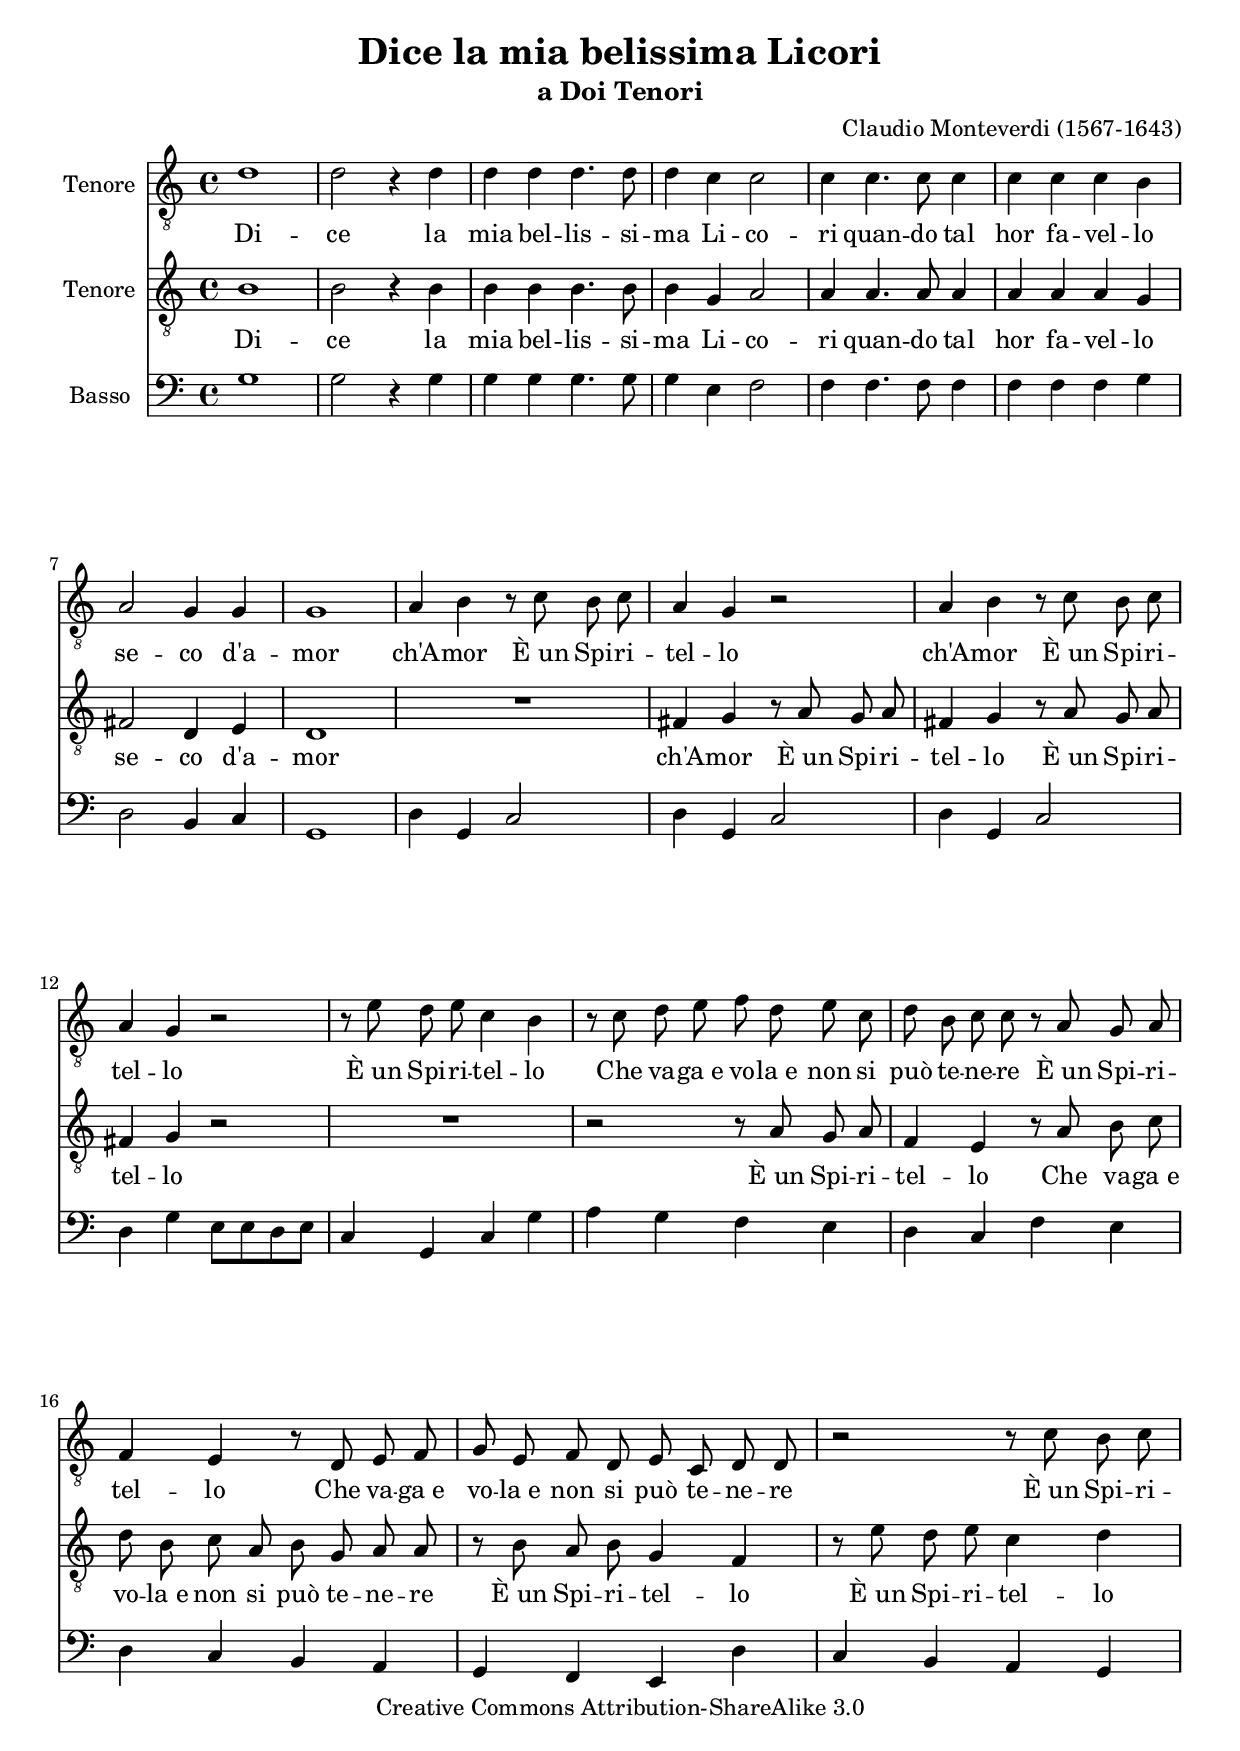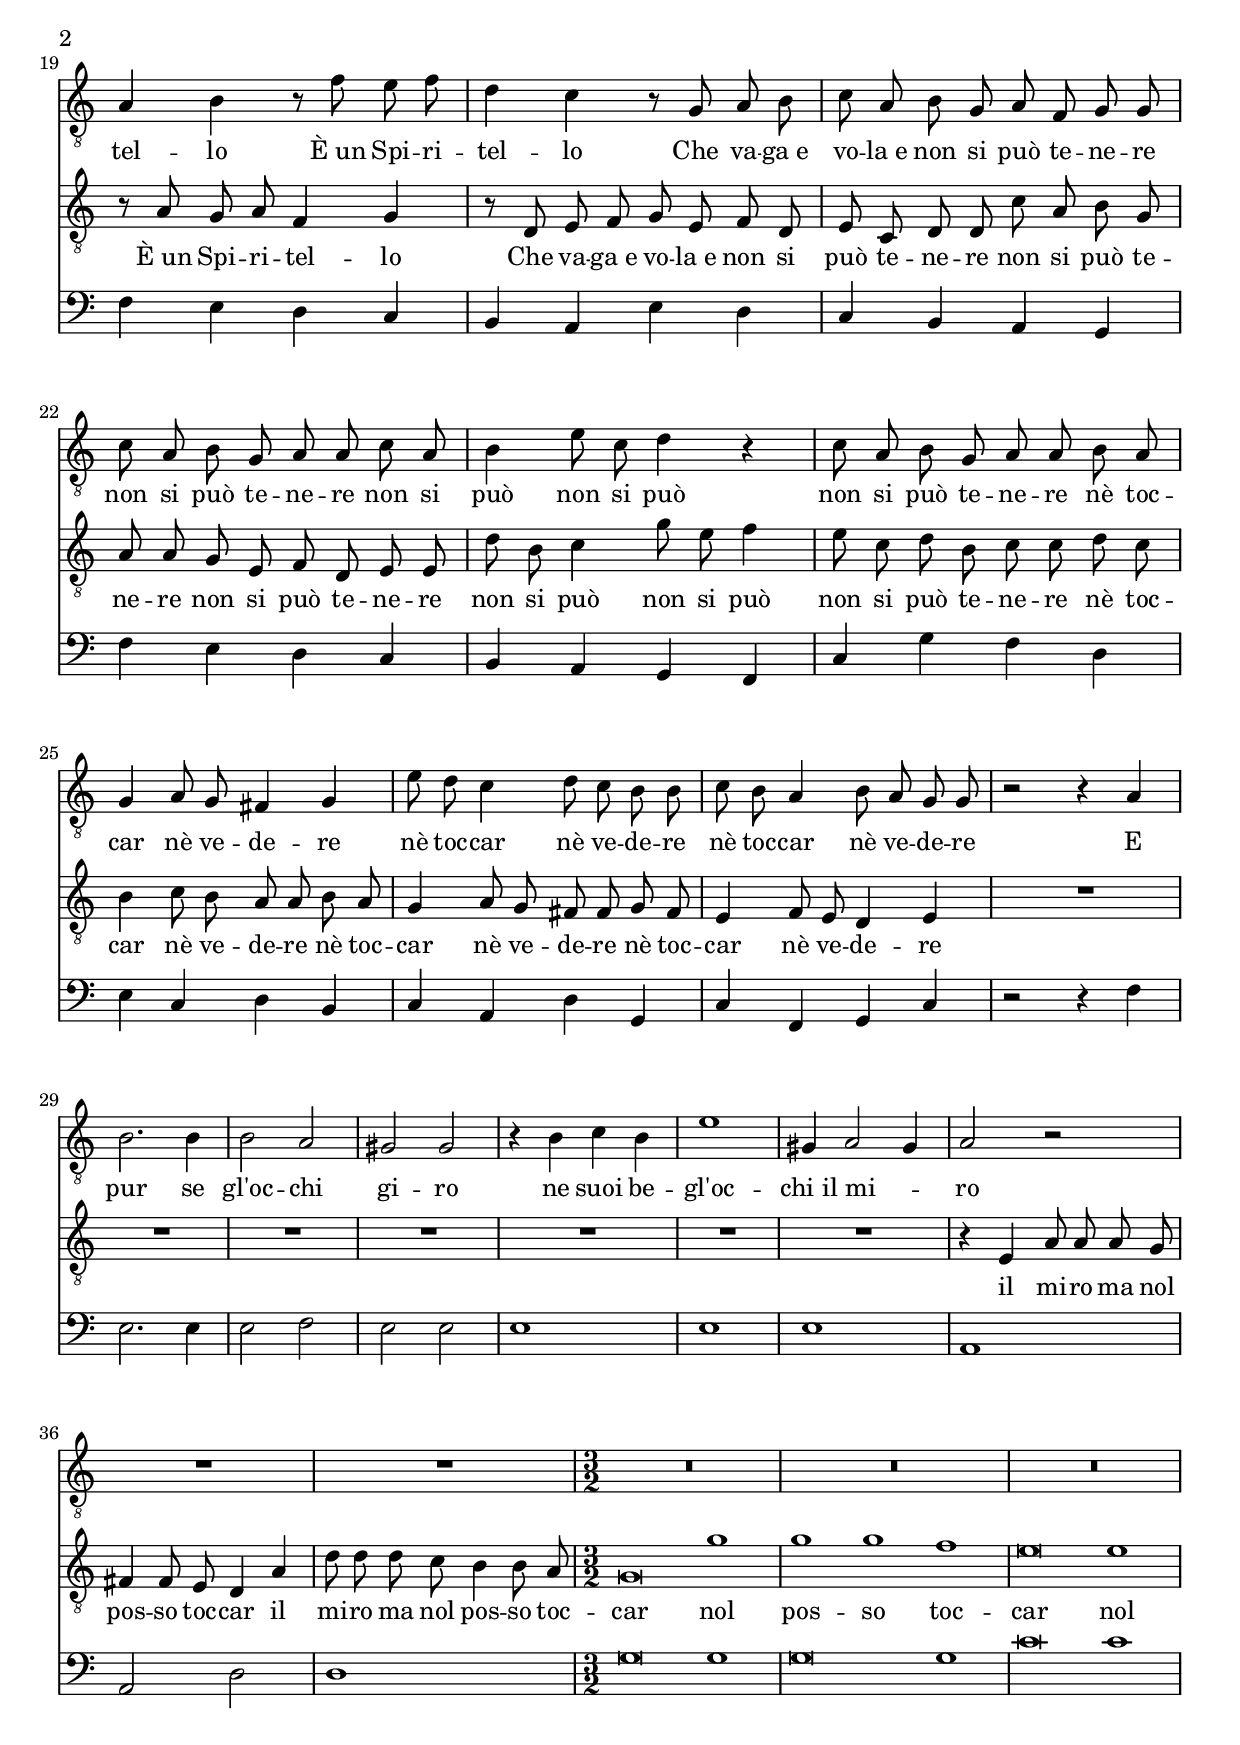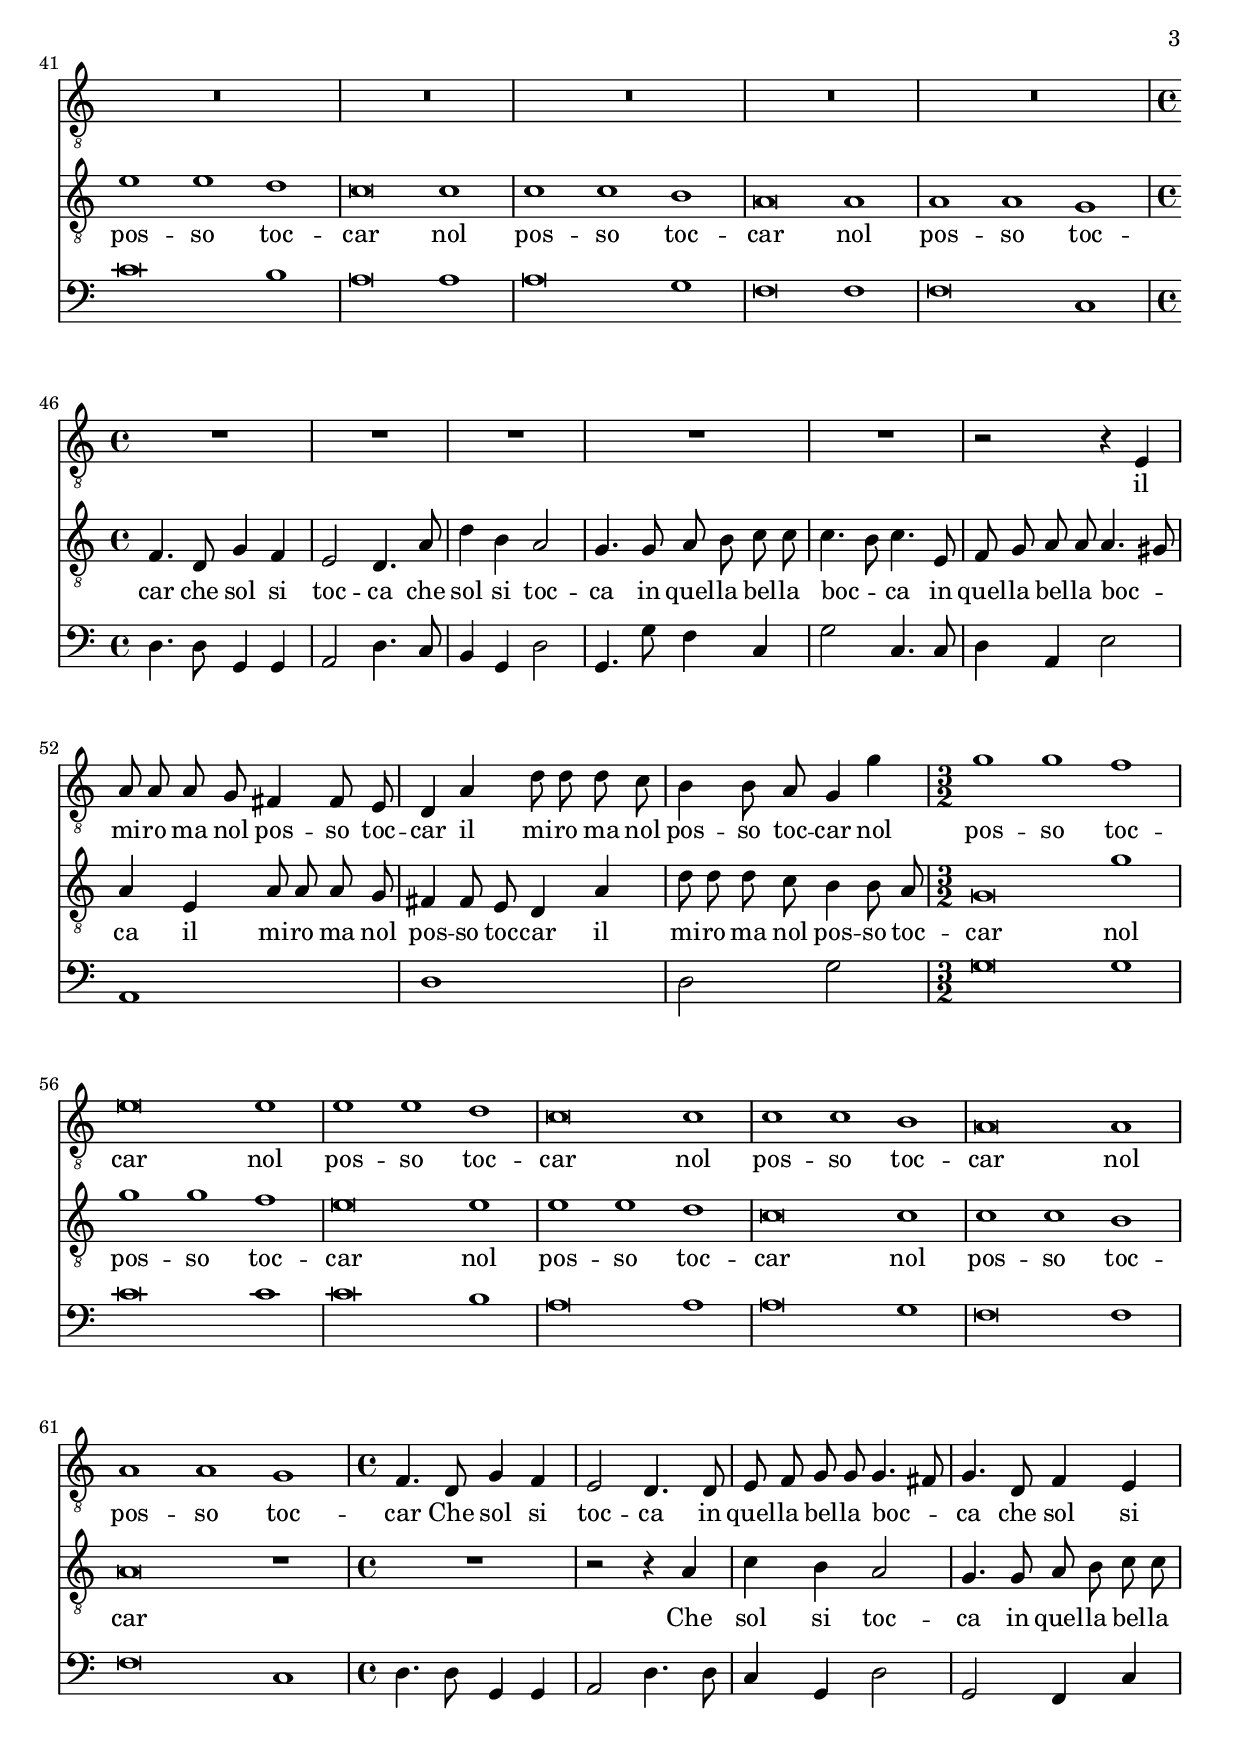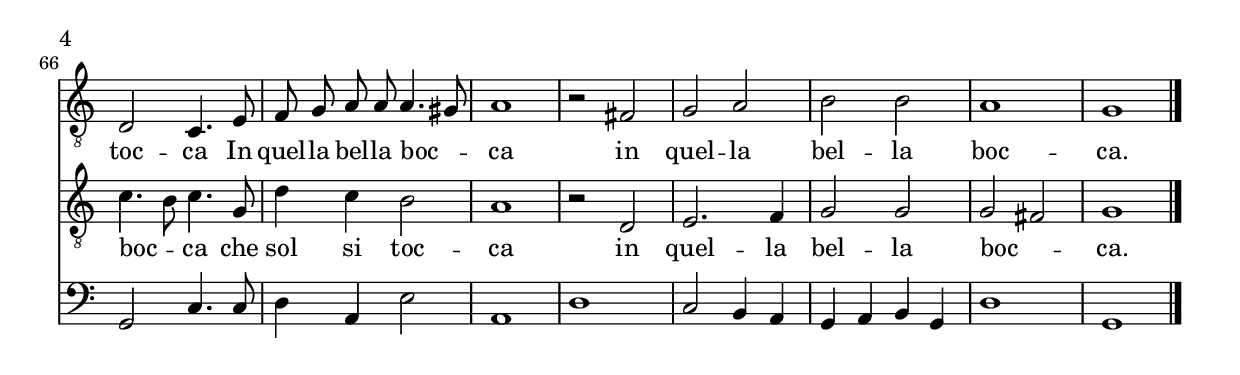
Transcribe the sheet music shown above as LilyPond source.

% Created on Sun Mar 08 10:25:02 CET 2009
\version "2.12.2"

\header {
	title = "Dice la mia belissima Licori"
	subtitle = "a Doi Tenori"
	composer = "Claudio Monteverdi (1567-1643)"
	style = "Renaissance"
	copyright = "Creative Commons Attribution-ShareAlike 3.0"
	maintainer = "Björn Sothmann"
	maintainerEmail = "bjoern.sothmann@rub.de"
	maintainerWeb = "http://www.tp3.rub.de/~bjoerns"
}

\include "deutsch.ly"

verseI= \lyricmode {
Di --  ce la mia bel -- lis -- si -- ma Li -- co -- ri quan -- do tal hor fa -- vel -- lo se -- co d'a -- mor ch'A -- mor È_un Spi -- ri -- tel -- lo ch'A -- mor È_un Spi -- ri -- tel -- lo È_un Spi -- ri -- tel -- lo Che va -- ga_e vo -- la_e non si può te -- ne -- re È_un Spi -- ri -- tel -- lo Che va -- ga_e vo -- la_e non si può te -- ne -- re È_un Spi -- ri -- tel -- lo È_un Spi -- ri -- tel -- lo Che va -- ga_e vo -- la_e non si può te -- ne -- re non si può te -- ne -- re non si può non si può non si può te -- ne -- re nè toc -- car nè ve -- de -- re nè toc -- car nè ve -- de -- re nè toc -- car nè ve -- de -- re E pur se gl'oc -- chi gi -- ro ne suoi be -- gl'oc -- chi_il mi -- ro il mi -- ro ma nol pos -- so toc -- car il mi -- ro ma nol pos -- so toc -- car nol pos -- so toc -- car nol pos -- so toc -- car nol pos -- so toc -- car nol pos -- so toc -- car Che sol si toc -- ca in quel -- la bel -- la boc -- ca che sol si toc -- ca In quel -- la bel -- la boc -- ca in quel -- la bel -- la boc -- ca.
}

verseII= \lyricmode {
Di --  ce la mia bel -- lis -- si -- ma Li -- co -- ri quan -- do tal hor fa -- vel -- lo se -- co d'a -- mor ch'A -- mor È_un Spi -- ri -- tel -- lo È_un Spi -- ri -- tel -- lo È_un Spi -- ri -- tel -- lo Che va -- ga_e vo -- la_e non si può te -- ne -- re È_un Spi -- ri -- tel -- lo È_un Spi -- ri -- tel -- lo È_un Spi -- ri -- tel -- lo Che va -- ga_e vo -- la_e non si può te -- ne -- re non si può te -- ne -- re non si può te -- ne -- re non si può non si può non si può te -- ne -- re nè toc -- car nè ve -- de -- re nè toc -- car nè ve -- de -- re nè toc -- car nè ve -- de -- re il mi -- ro ma nol pos -- so toc -- car il mi -- ro ma nol pos -- so toc -- car nol pos -- so toc -- car nol pos -- so toc -- car nol pos -- so toc -- car nol pos -- so toc -- car che sol si toc -- ca che sol si toc -- ca in quel -- la bel -- la boc -- ca in quel -- la bel -- la boc -- ca il mi -- ro ma nol pos -- so toc -- car il mi -- ro ma nol pos -- so toc -- car nol pos -- so toc -- car nol pos -- so toc -- car nol pos -- so toc -- car Che sol si toc -- ca in quel -- la bel -- la boc -- ca che sol si toc -- ca in quel -- la bel -- la boc -- ca.
}
 

staffTenore = \new Staff  {
	\time 4/4
	\override Score.MetronomeMark #'stencil = ##f
	\tempo 4 = 120 
	\set Staff.instrumentName="Tenore"
	\set Staff.midiInstrument="oboe"
	\key c \major
	\clef "G_8"
	\relative c' { 	
		\context Voice = "melodyTen" {
			\dynamicUp
			\autoBeamOff
			d1 |
			d2 r4 d |
			d d d4. d8 |
			d4 c c2 |
			c4 c4. c8 c4 |
			c c c h |
			a2 g4 g |
			g1 |
			a4 h r8 c h c |
			a4 g r2 |
			a4 h r8 c h c |
			a4 g r2 |
			r8 e' d e c4 h |
			r8 c d e f d e c |
			d h c c r a g a |
			f4 e r8 d e f 
			g e f d e c d d |
			r2 r8 c' h c |
			a4 h r8 f' e f |
			d4 c r8 g a h |
			c a h g a f g g |
			c a h g a a c a |
			h4 e8 c d4 r |
			c8 a h g a a h a |
			g4 a8 g fis4 g |
			e'8 d c4 d8 c h h |
			c h a4 h8 a g g |
			r2 r4 a |
			h2. h4 |
			h2 a |
			gis gis |
			r4 h c h |
			e1 |
			gis,4 a2\melisma gis4\melismaEnd |
			a2 r |
			R1*2 |
			\time 3/2
			\set Score.measureLength = #(ly:make-moment 3 1)
			\tempo 2=360
			R\breve.*8 |
			\time 4/4
			\tempo 4=120
			R1*5 |
			r2 r4 e |
			a8 a a g fis4 fis8 e |
			d4 a' d8 d d c |
			h4 h8 a g4 g' |
			\time 3/2
			\set Score.measureLength = #(ly:make-moment 3 1)
			\tempo 2=360
			g1 g f |
			e\breve e1 |
			e e d |
			c\breve c1 |
			c c h |
			a\breve a1 |
			a a g |
			\time 4/4
			\tempo 4=120
			f4. d8 g4 f |
			e2 d4. d8 |
			e f g g g4.\melisma fis8\melismaEnd |
			g4. d8 f4 e |
			d2 c4. e8 |
			f8 g a a a4.\melisma gis8\melismaEnd |
			a1 |
			r2 fis |
			g a |
			h h |
			a1 |
			g |
		}

	\bar "|."
	}

}
staffTenoreII = \new Staff  {
	\set Staff.instrumentName="Tenore"
	\set Staff.midiInstrument="oboe"
	\key c \major
	\clef "G_8"
	\relative c' { 	
		\context Voice = "melodyTenIII" {
			\dynamicUp
			\autoBeamOff
			h1 |
			h2 r4 h |
			h h h4. h8 |
			h4 g a2 |
			a4 a4. a8 a4 |
			a a a g |
			fis2 d4 e |
			d1 |
			R1 |
			fis4 g r8 a g a |
			fis4 g r8 a g a |
			fis4 g r2 |
			R1 |
			r2 r8 a g a |
			f4 e r8 a h c |
			d h c a h g a a |
			r h a h g4 f |
			r8 e' d e c4 d |
			r8 a g a f4 g |
			r8 d e f g e f d |
			e c d d c' a h g |
			a a g e f d e e |
			d' h c4 g'8 e f4 |
			e8 c d h c c d c |
			h4 c8 h a a h a |
			g4 a8 g fis fis g fis |
			e4 f8 e d4 e |
			R1*7 |
			r4 e a8 a a g |
			fis4 fis8 e d4 a' |
			d8 d d c h4 h8 a |
			\time 3/2
			\set Score.measureLength = #(ly:make-moment 3 1)
			g\breve g'1 |
			g g f |
			e\breve e1 |
			e e d |
			c\breve c1 |
			c c h |
			a\breve a1 |
			a a g |
			\time 4/4
			f4. d8 g4 f |
			e2 d4. a'8 |
			d4 h a2 |
			g4. g8 a h c c |
			c4.\melisma h8\melismaEnd c4. e,8 |
			f g a a a4.\melisma gis8\melismaEnd |
			a4 e a8 a a g |
			fis4 fis8 e d4 a' |
			d8 d d c h4 h8 a |
			\time 3/2
			\set Score.measureLength = #(ly:make-moment 3 1)
			g\breve g'1 |
			g g f |
			e\breve e1 |
			e e d |
			c\breve c1 |
			c c h |
			a\breve r1 |
			\time 4/4
			R1 |
			r2 r4 a |
			c h a2 |
			g4. g8 a h c c |
			c4.\melisma h8\melismaEnd c4. g8 |
			d'4 c h2 |
			a1 |
			r2 d, |
			e2. f4 g2 g |
			g\melisma fis\melismaEnd |
			g1 |
		}

	\bar "|."
	}

}
staffBasso = \new Staff  {
	\set Staff.instrumentName="Basso"
	\set Staff.midiInstrument="harpsichord"
	\key c \major
	\clef bass
	\relative c' { 	
		g1 |
		g2 r4 g |
		g g g4. g8 |
		g4 e f2 |
		f4 f4. f8 f4 |
		f f f g |
		d2 h4 c |
		g1 |
		d'4 g, c2 |
		d4 g, c2 |
		d4 g, c2 |
		d4 g e8 e d e |
		c4 g c g' |
		a g f e |
		d c f e |
		d c h a |
		g f e d' |
		c h a g |
		f' e d c |
		h a e' d |
		c h a g |
		f' e d c |
		h a g f |
		c' g' f d |
		e c d h |
		c a d g, |
		c f, g c |
		r2 r4 f |
		e2. e4 |
		e2 f |
		e e |
		e1 |
		e |
		e |
		a, |
		a2 d |
		d1 |
		\time 3/2
		\set Score.measureLength = #(ly:make-moment 3 1)
		g\breve g1 |
		g\breve g1 |
		c\breve c1 |
		c\breve h1 |
		a\breve a1 |
		a\breve g1 |
		f\breve f1 |
		f\breve c1 |
		\time 4/4
		d4. d8 g,4 g |
		a2 d4. c8 h4 g d'2 |
		g,4. g'8 f4 c |
		g'2 c,4. c8 |
		d4 a e'2 |
		a,1 |
		d |
		d2 g |
		\time 3/2
		\set Score.measureLength = #(ly:make-moment 3 1)
		g\breve g1 |
		c\breve c1 |
		c\breve h1 |
		a\breve a1 |
		a\breve g1 |
		f\breve f1 |
		f\breve c1 |
		\time 4/4
		d4. d8 g,4 g |
		a2 d4. d8 |
		c4 g d'2 |
		g, f4 c' |
		g2 c4. c8 |
		d4 a e'2 |
		a,1 |
		d |
		c2 h4 a |
		g a h g |
		d'1 |
		g, |
	\bar "|."
	}

}


\score {
	<<
		\staffTenore
		\context Lyrics = "lmelodyTen" \lyricmode  { \lyricsto "melodyTen" \verseI }
		
		\staffTenoreII
		\context Lyrics = "lmelodyTenIII" \lyricmode  { \lyricsto "melodyTenIII" \verseII }
		
		\staffBasso
	>>
	
	\midi {
	}

	\layout  {
	}
}

\paper {
}

